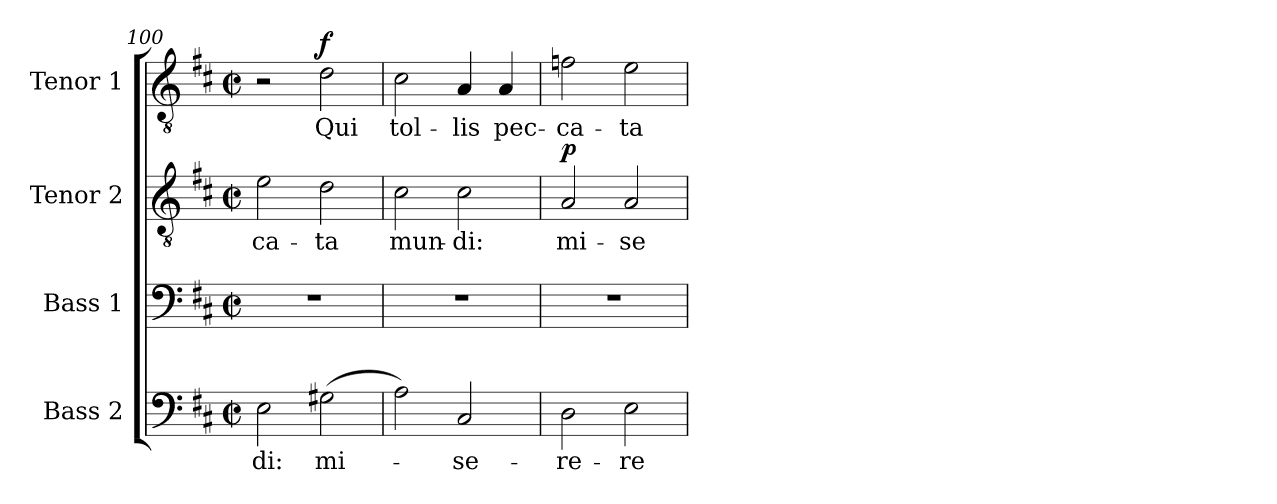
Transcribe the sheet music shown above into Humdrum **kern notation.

**kern	**text	**kern	**kern	**text	**dynam	**kern	**text	**dynam
*part4	*part4	*part3	*part2	*part2	*part2	*part1	*part1	*part1
*staff4	*staff4	*staff3	*staff2	*staff2	*staff2	*staff1	*staff1	*staff1
*I"Bass 2	*	*I"Bass 1	*I"Tenor 2	*	*	*I"Tenor 1	*	*
*I'B. 2	*	*I'B. 1	*I'T. 2	*	*	*I'T. 1	*	*
*clefF4	*	*clefF4	*clefGv2	*	*	*clefGv2	*	*
*k[f#c#]	*	*k[f#c#]	*k[f#c#]	*	*	*k[f#c#]	*	*
*D:	*	*D:	*D:	*	*	*D:	*	*
*M2/2	*	*M2/2	*M2/2	*	*	*M2/2	*	*
*met(c|)	*	*met(c|)	*met(c|)	*	*	*met(c|)	*	*
=100	=100	=100	=100	=100	=100	=100	=100	=100
!	!LO:LY:b	!	!	!LO:LY:b	!	!	!	!
2E\	-di:	1r	2e\	-ca-	.	2r	.	.
!	!LO:LY:b	!	!	!LO:LY:b	!	!	!LO:LY:b	!LO:DY:a
(>2G#X\	mi-	.	2d\	-ta	.	2d\	Qui	f
=101	=101	=101	=101	=101	=101	=101	=101	=101
!	!	!	!	!LO:LY:b	!	!	!LO:LY:b	!
2A\)	.	1r	2c#\	mun-	.	2c#\	tol-	.
!	!LO:LY:b	!	!	!LO:LY:b	!	!	!LO:LY:b	!
2C#/	-se-	.	2c#\	-di:	.	4A/	-lis	.
!	!	!	!	!	!	!	!LO:LY:b	!
.	.	.	.	.	.	4A/	pec-	.
=102	=102	=102	=102	=102	=102	=102	=102	=102
!	!LO:LY:b	!	!	!LO:LY:b	!LO:DY:a	!	!LO:LY:b	!
2D\	-re-	1r	2A/	mi-	p	2fn\	-ca-	.
!	!LO:LY:b	!	!	!LO:LY:b	!	!	!LO:LY:b	!
2E\	-re	.	2A/	-se-	.	2e\	-ta	.
=	=	=	=	=	=	=	=	=
*-	*-	*-	*-	*-	*-	*-	*-	*-
